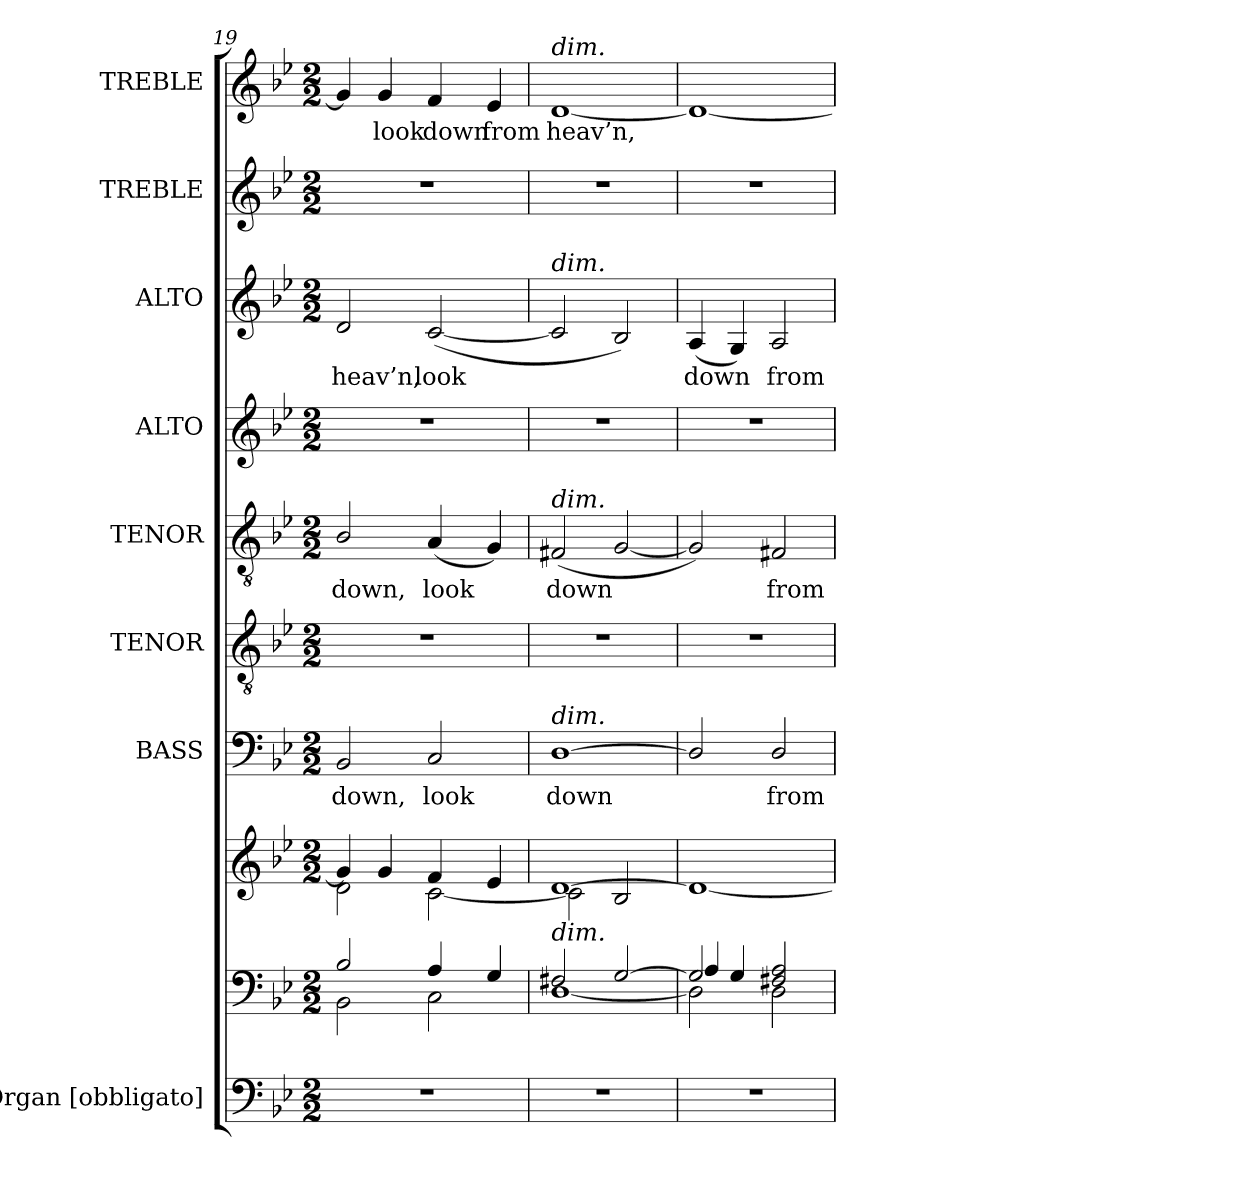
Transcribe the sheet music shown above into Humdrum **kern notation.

**kern	**kern	**kern	**kern	**text	**kern	**kern	**text	**kern	**kern	**text	**kern	**kern	**text
*part8	*part8	*part8	*part7	*part7	*part6	*part5	*part5	*part4	*part3	*part3	*part2	*part1	*part1
*staff10	*staff9	*staff8	*staff7	*staff7	*staff6	*staff5	*staff5	*staff4	*staff3	*staff3	*staff2	*staff1	*staff1
*I"Organ [obbligato]	*	*	*I"BASS	*	*I"TENOR	*I"TENOR	*	*I"ALTO	*I"ALTO	*	*I"TREBLE	*I"TREBLE	*
*clefF4	*clefF4	*clefG2	*clefF4	*	*clefGv2	*clefGv2	*	*clefG2	*clefG2	*	*clefG2	*clefG2	*
*	*	*	*	*	*ITrd7c12	*ITrd7c12	*	*	*	*	*	*	*
*k[b-e-]	*k[b-e-]	*k[b-e-]	*k[b-e-]	*	*k[b-e-]	*k[b-e-]	*	*k[b-e-]	*k[b-e-]	*	*k[b-e-]	*k[b-e-]	*
*B-:	*B-:	*B-:	*B-:	*	*B-:	*B-:	*	*B-:	*B-:	*	*B-:	*B-:	*
*M2/2	*M2/2	*M2/2	*M2/2	*	*M2/2	*M2/2	*	*M2/2	*M2/2	*	*M2/2	*M2/2	*
=19	=19	=19	=19	=19	=19	=19	=19	=19	=19	=19	=19	=19	=19
*	*^	*^	*	*	*	*	*	*	*	*	*	*	*
!	!	!	!	!	!	!LO:LY:b:color=#000000	!	!	!	!	!	!	!	!	!
!	!	!	!	!	!	!	!	!	!LO:LY:b:color=#000000	!	!	!	!	!	!
!	!	!	!	!	!	!	!	!	!	!	!	!LO:LY:b:color=#000000	!	!	!
1r	2B-i/	2BB-i\	4gi/]	2di\	2BB-i/	down,	1r	2BB-i/	down,	1r	2di/	heav’n,	1r	4gi/]	.
!	!	!	!	!	!	!	!	!	!	!	!	!	!	!	!LO:LY:b:color=#000000
.	.	.	4gi/	.	.	.	.	.	.	.	.	.	.	4gi/	look
!	!	!	!	!	!	!LO:LY:b:color=#000000	!	!	!	!	!	!	!	!	!
!	!	!	!	!	!	!	!	!	!LO:LY:b:color=#000000	!	!	!	!	!	!
!	!	!	!	!	!	!	!	!	!	!	!	!LO:LY:b:color=#000000	!	!	!
!	!	!	!	!	!	!	!	!	!	!	!	!	!	!	!LO:LY:b:color=#000000
.	4Ai/	2Ci\	4fi/	[2ci\	2Ci/	look	.	(4AAi/	look	.	([2ci/	look	.	4fi/	down
!	!	!	!	!	!	!	!	!	!	!	!	!	!	!	!LO:LY:b:color=#000000
.	4Gi/	.	4e-i/	.	.	.	.	4GGi/)	.	.	.	.	.	4e-i/	from
=20	=20	=20	=20	=20	=20	=20	=20	=20	=20	=20	=20	=20	=20	=20	=20
!	!	!	!	!	!	!LO:LY:b:color=#000000	!	!	!	!	!	!	!	!	!
!	!	!	!	!	!	!	!	!	!LO:LY:b:color=#000000	!	!	!	!	!	!
!	!	!	!	!	!	!	!	!	!	!	!	!	!	!LO:TX:a:i:t=dim.	!
!	!	!	!	!	!	!	!	!	!	!	!LO:TX:a:i:t=dim.	!	!	!	!
!	!	!	!	!	!	!	!	!LO:TX:a:i:t=dim.	!	!	!	!	!	!	!
!	!	!	!	!	!LO:TX:a:i:t=dim.	!	!	!	!	!	!	!	!	!	!
!	!LO:TX:a:i:t=dim.	!	!	!	!	!	!	!	!	!	!	!	!	!	!
!	!	!	!	!	!	!	!	!	!	!	!	!	!	!	!LO:LY:b:color=#000000
1r	2F#Xi/	[1Di	[1di	2ci\]	[1Di	down	1r	(2FF#Xi/	down	1r	2ci/]	.	1r	[1di	heav’n,
.	[2Gi/	.	.	2B-i/	.	.	.	[2GGi/	.	.	2B-i/)	.	.	.	.
*	*	*	*v	*v	*	*	*	*	*	*	*	*	*	*	*
=21	=21	=21	=21	=21	=21	=21	=21	=21	=21	=21	=21	=21	=21	=21
*	*	*^	*	*	*	*	*	*	*	*	*	*	*	*
*	*	*	*	*^	*	*	*	*	*	*	*	*	*	*	*
!	!	!	!	!	!	!	!	!	!	!	!	!	!LO:LY:b:color=#000000	!	!	!
*	*	*	*	*v	*v	*	*	*	*	*	*	*	*	*	*	*
1r	2Gi/]	2Di\]	4Ai/	1di_	2Di/]	.	1r	2GGi/])	.	1r	(4Ai/	down	1r	1di_	.
.	.	.	4Gi/	.	.	.	.	.	.	.	4Gi/)	.	.	.	.
!	!	!	!	!	!	!LO:LY:b:color=#000000	!	!	!	!	!	!	!	!	!
!	!	!	!	!	!	!	!	!	!LO:LY:b:color=#000000	!	!	!	!	!	!
!	!	!	!	!	!	!	!	!	!	!	!	!LO:LY:b:color=#000000	!	!	!
.	2F#Xi/ 2Ai	2Di\	2ryy	.	2Di/	from	.	2FF#Xi/	from	.	2Ai/	from	.	.	.
*	*v	*v	*v	*	*	*	*	*	*	*	*	*	*	*	*
=	=	=	=	=	=	=	=	=	=	=	=	=	=
*-	*-	*-	*-	*-	*-	*-	*-	*-	*-	*-	*-	*-	*-
